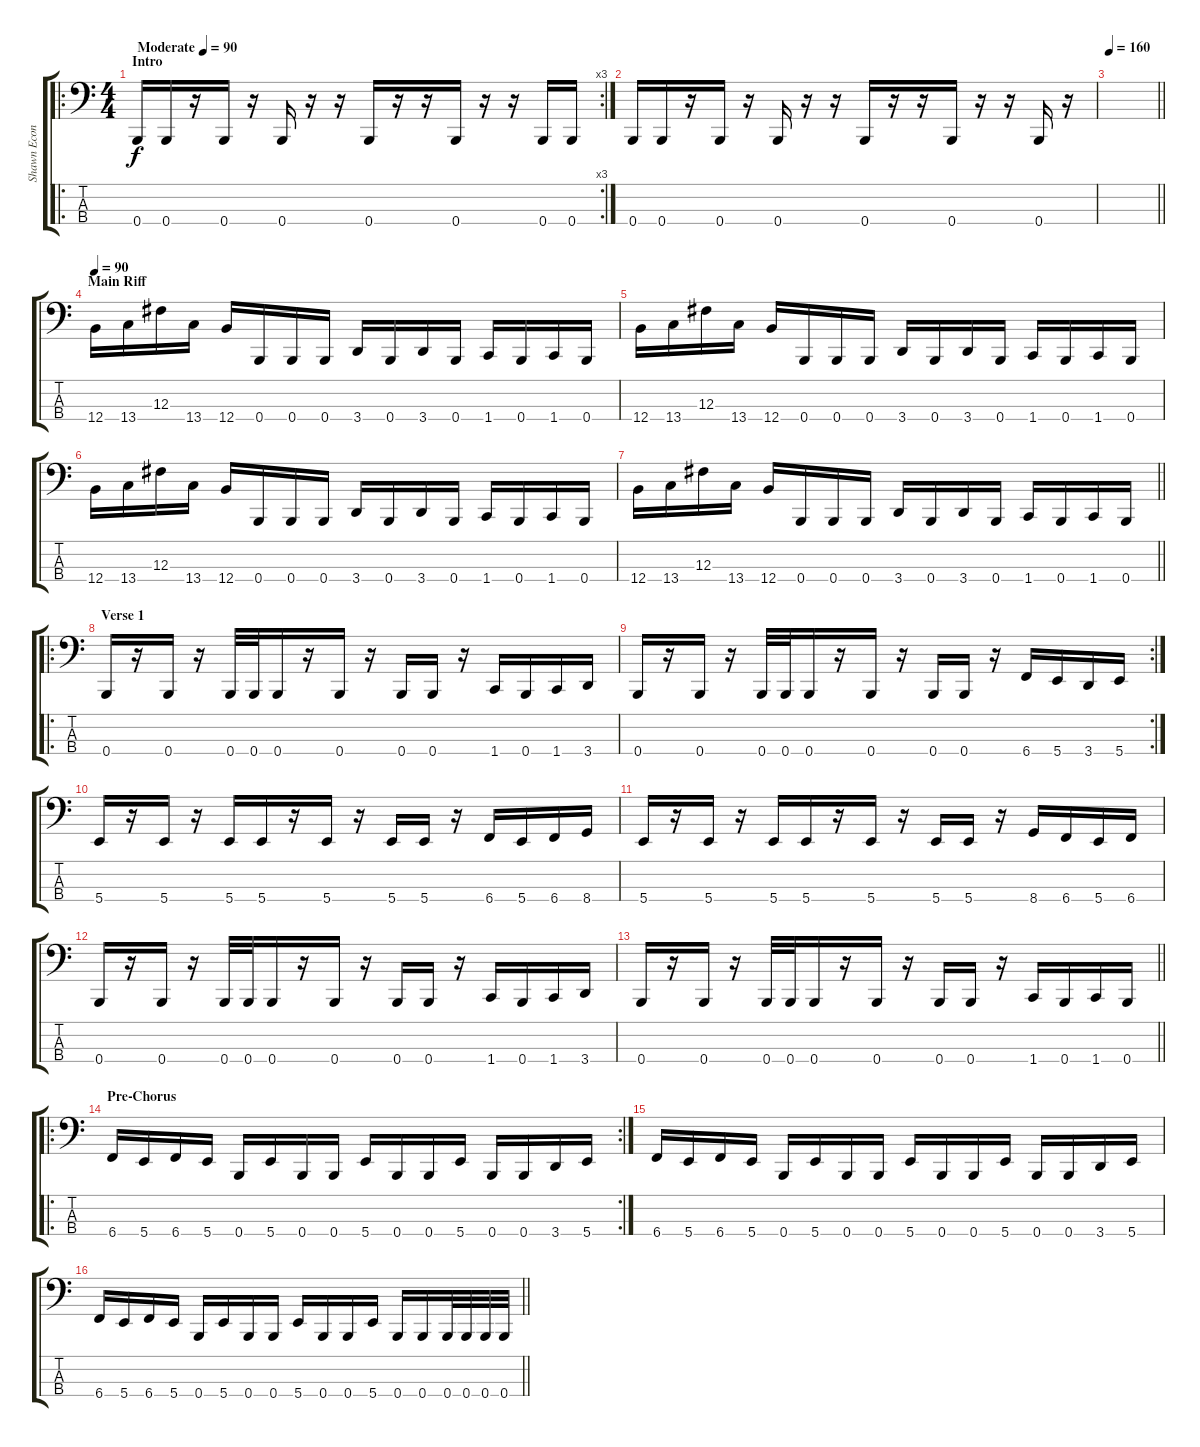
\track ("Shawn Economaki" "Shawn Econ") {instrument electricbasspick}
\staff {score tabs}
\tuning (E2 B1 Gb1 B0) {hide}
\ro
\rc 3
\ts (4 4)
\section ("" "Intro")
\tempo (90 "Moderate")
\clef f4
\ks c
0.4.16{dy f instrument electricbasspick} 0.4.16 r.16 0.4.16 r.16 0.4.16 r.16 r.16 0.4.16 r.16 r.16 0.4.16 r.16 r.16 0.4.16 0.4.16 |
0.4.16 0.4.16 r.16 0.4.16 r.16 0.4.16 r.16 r.16 0.4.16 r.16 r.16 0.4.16 r.16 r.16 0.4.16 r.16 |
\tempo 160
\barLineRight lightlight
|
\section ("" "Main Riff")
\tempo 90
12.4.16{volume 15} 13.4.16 12.3.16 13.4.16 12.4.16 0.4.16 0.4.16 0.4.16 3.4.16 0.4.16 3.4.16 0.4.16 1.4.16 0.4.16 1.4.16 0.4.16 |
12.4.16{volume 15} 13.4.16 12.3.16 13.4.16 12.4.16 0.4.16 0.4.16 0.4.16 3.4.16 0.4.16 3.4.16 0.4.16 1.4.16 0.4.16 1.4.16 0.4.16 |
12.4.16{volume 15} 13.4.16 12.3.16 13.4.16 12.4.16 0.4.16 0.4.16 0.4.16 3.4.16 0.4.16 3.4.16 0.4.16 1.4.16 0.4.16 1.4.16 0.4.16 |
\barLineRight lightlight
12.4.16{volume 15} 13.4.16 12.3.16 13.4.16 12.4.16 0.4.16 0.4.16 0.4.16 3.4.16 0.4.16 3.4.16 0.4.16 1.4.16 0.4.16 1.4.16 0.4.16 |
\ro
\section ("" "Verse 1")
0.4.16 r.16 0.4.16 r.16 0.4.32 0.4.32 0.4.16 r.16 0.4.16 r.16 0.4.16 0.4.16 r.16 1.4.16 0.4.16 1.4.16 3.4.16 |
\rc 2
0.4.16 r.16 0.4.16 r.16 0.4.32 0.4.32 0.4.16 r.16 0.4.16 r.16 0.4.16 0.4.16 r.16 6.4.16 5.4.16 3.4.16 5.4.16 |
5.4.16 r.16 5.4.16 r.16 5.4.16 5.4.16 r.16 5.4.16 r.16 5.4.16 5.4.16 r.16 6.4.16 5.4.16 6.4.16 8.4.16 |
5.4.16 r.16 5.4.16 r.16 5.4.16 5.4.16 r.16 5.4.16 r.16 5.4.16 5.4.16 r.16 8.4.16 6.4.16 5.4.16 6.4.16 |
0.4.16 r.16 0.4.16 r.16 0.4.32 0.4.32 0.4.16 r.16 0.4.16 r.16 0.4.16 0.4.16 r.16 1.4.16 0.4.16 1.4.16 3.4.16 |
\barLineRight lightlight
0.4.16 r.16 0.4.16 r.16 0.4.32 0.4.32 0.4.16 r.16 0.4.16 r.16 0.4.16 0.4.16 r.16 1.4.16 0.4.16 1.4.16 0.4.16 |
\ro
\rc 2
\section ("" "Pre-Chorus")
6.4.16 5.4.16 6.4.16 5.4.16 0.4.16 5.4.16 0.4.16 0.4.16 5.4.16 0.4.16 0.4.16 5.4.16 0.4.16 0.4.16 3.4.16 5.4.16 |
6.4.16 5.4.16 6.4.16 5.4.16 0.4.16 5.4.16 0.4.16 0.4.16 5.4.16 0.4.16 0.4.16 5.4.16 0.4.16 0.4.16 3.4.16 5.4.16 |
\barLineRight lightlight
6.4.16 5.4.16 6.4.16 5.4.16 0.4.16 5.4.16 0.4.16 0.4.16 5.4.16 0.4.16 0.4.16 5.4.16 0.4.16 0.4.16 0.4.32 0.4.32 0.4.32 0.4.32
